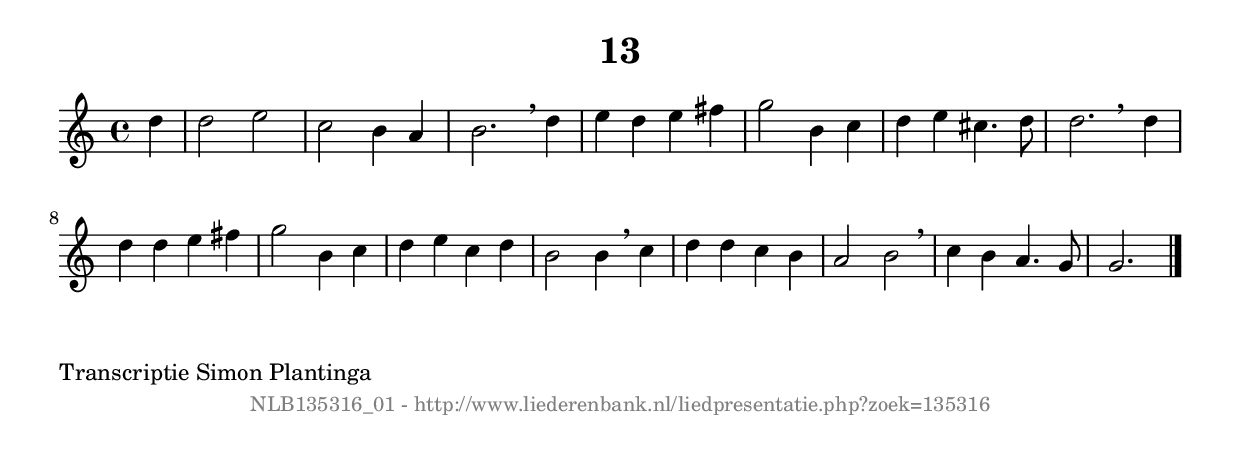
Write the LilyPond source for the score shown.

%
% produced by wce2krn 1.64 (7 June 2014)
%
\version"2.16"
#(append! paper-alist '(("long" . (cons (* 210 mm) (* 2000 mm)))))
#(set-default-paper-size "long")
sb = {\breathe}
mBreak = {\breathe }
bBreak = {\breathe }
x = {\once\override NoteHead #'style = #'cross }
gl=\glissando
itime={\override Staff.TimeSignature #'stencil = ##f }
ficta = {\once\set suggestAccidentals = ##t}
fine = {\once\override Score.RehearsalMark #'self-alignment-X = #1 \mark \markup {\italic{Fine}}}
dc = {\once\override Score.RehearsalMark #'self-alignment-X = #1 \mark \markup {\italic{D.C.}}}
dcf = {\once\override Score.RehearsalMark #'self-alignment-X = #1 \mark \markup {\italic{D.C. al Fine}}}
dcc = {\once\override Score.RehearsalMark #'self-alignment-X = #1 \mark \markup {\italic{D.C. al Coda}}}
ds = {\once\override Score.RehearsalMark #'self-alignment-X = #1 \mark \markup {\italic{D.S.}}}
dsf = {\once\override Score.RehearsalMark #'self-alignment-X = #1 \mark \markup {\italic{D.S. al Fine}}}
dsc = {\once\override Score.RehearsalMark #'self-alignment-X = #1 \mark \markup {\italic{D.S. al Coda}}}
pv = {\set Score.repeatCommands = #'((volta "1"))}
sv = {\set Score.repeatCommands = #'((volta "2"))}
tv = {\set Score.repeatCommands = #'((volta "3"))}
qv = {\set Score.repeatCommands = #'((volta "4"))}
xv = {\set Score.repeatCommands = #'((volta #f))}
\header{ tagline = ""
title = "13"
}
\score {{
\key g \mixolydian
\relative g'
{
\set melismaBusyProperties = #'()
\partial 32*8
\time 4/4
\tempo 4=120
\override Score.MetronomeMark #'transparent = ##t
\override Score.RehearsalMark #'break-visibility = #(vector #t #t #f)
d'4 | d2 e2 | c2 b4 a4 | b2. \sb d4 | e4 d4 e4 fis4 | g2 b,4 c4 | d4 e4 cis4. d8 | d2. \bar ":|:" \bBreak
d4 | d4 d4 e4 fis4 | g2 b,4 c4 | d4 e4 c4 d4 | b2 b4 \sb c4 | d4 d4 c4 b4 | a2 b2 | \sb c4 b4 a4. g8 | g2. \bar "|."
 }}
 \midi { }
 \layout {
            indent = 0.0\cm
}
}
\markup { \wordwrap-string #" 
Transcriptie Simon Plantinga
"}
\markup { \vspace #0 } \markup { \with-color #grey \fill-line { \center-column { \smaller "NLB135316_01 - http://www.liederenbank.nl/liedpresentatie.php?zoek=135316" } } }
